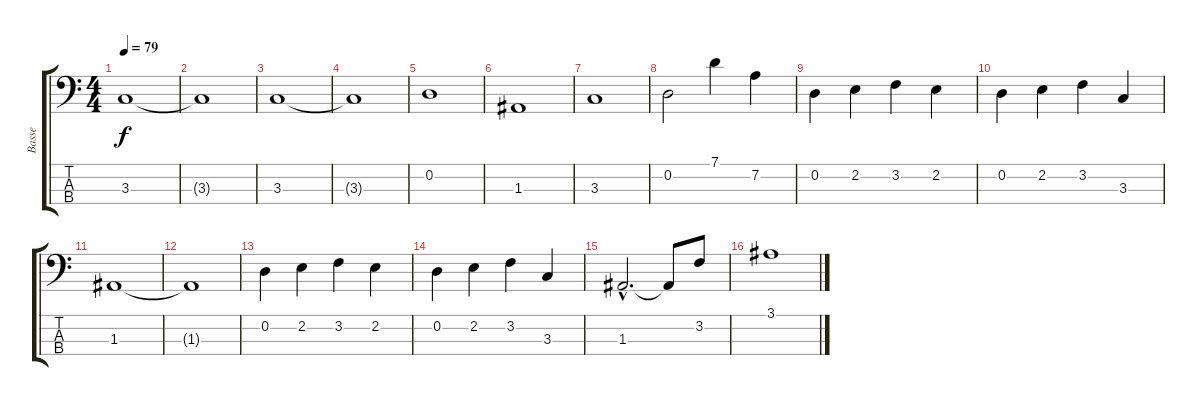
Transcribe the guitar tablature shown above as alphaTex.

\track ("Basse" "Basse") {instrument fretlessbass}
\staff {score tabs}
\tuning (G2 D2 A1 E1) {hide}
\ts (4 4)
\tempo 79
\clef f4
\ks c
3.3.1{dy f} |
3.3{t}.1 |
3.3.1 |
3.3{t}.1 |
0.2.1 |
1.3.1 |
3.3.1 |
0.2.2 7.1.4 7.2.4 |
0.2.4 2.2.4 3.2.4 2.2.4 |
0.2.4 2.2.4 3.2.4 3.3.4 |
1.3.1 |
1.3{t}.1 |
0.2.4 2.2.4 3.2.4 2.2.4 |
0.2.4 2.2.4 3.2.4 3.3.4 |
1.3{hac}.2{d} 1.3{t}.8 3.2.8 |
3.1.1
